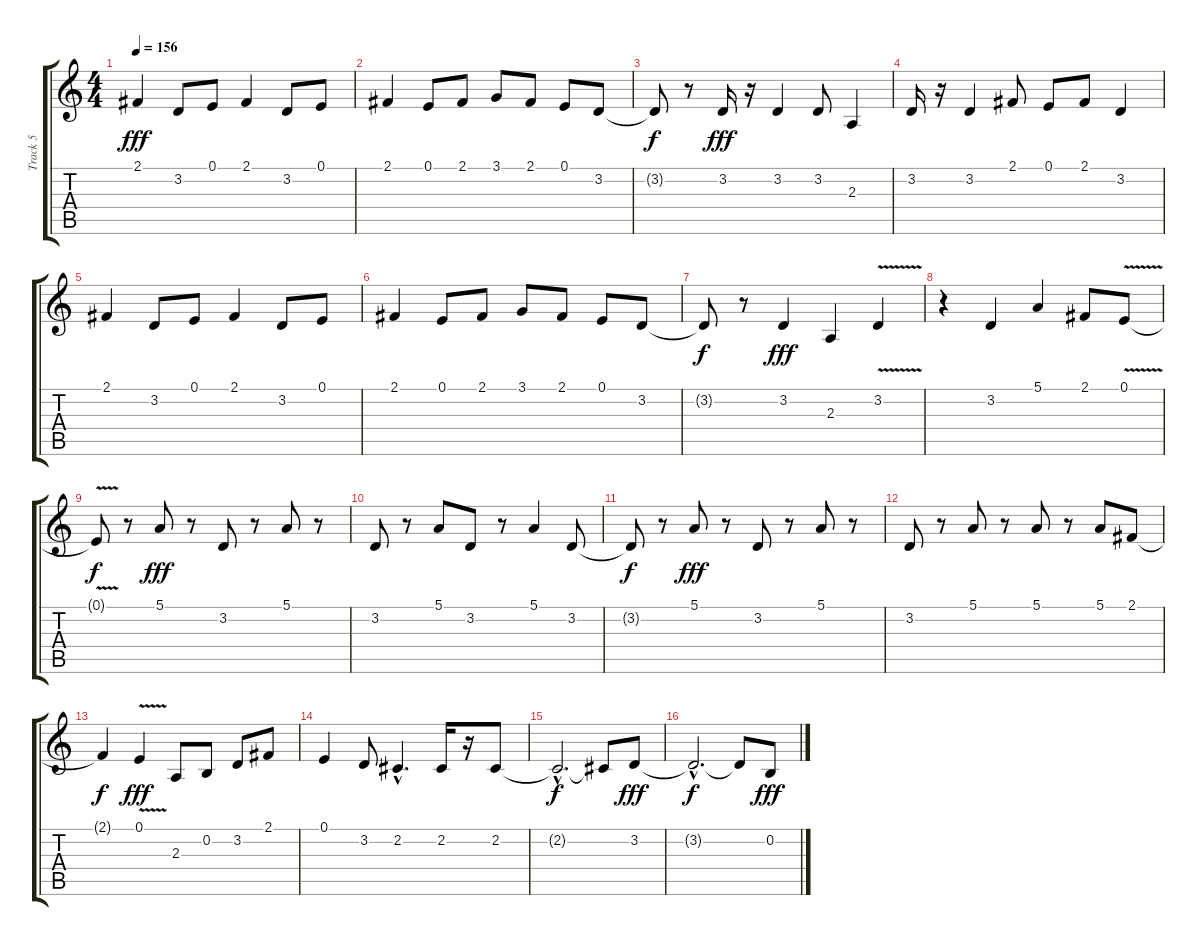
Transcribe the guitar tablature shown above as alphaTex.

\track ("Track 5" "Track 5") {instrument clarinet}
\staff {score tabs}
\tuning (E4 B3 G3 D3 A2 E2) {hide}
\ts (4 4)
\tempo 156
\clef g2
\ks c
2.1.4{dy fff} 3.2.8 0.1.8 2.1.4 3.2.8 0.1.8 |
2.1.4 0.1.8 2.1.8 3.1.8 2.1.8 0.1.8 3.2.8 |
3.2{t}.8{dy f} r.8 3.2.16{dy fff} r.16 3.2.4 3.2.8 2.3.4 |
3.2.16 r.16 3.2.4 2.1.8 0.1.8 2.1.8 3.2.4 |
2.1.4 3.2.8 0.1.8 2.1.4 3.2.8 0.1.8 |
2.1.4 0.1.8 2.1.8 3.1.8 2.1.8 0.1.8 3.2.8 |
3.2{t}.8{dy f} r.8 3.2.4{dy fff} 2.3.4 3.2{v}.4 |
r.4 3.2.4 5.1.4 2.1.8 0.1{v}.8 |
0.1{t}.8{dy f} r.8 5.1.8{dy fff} r.8 3.2.8 r.8 5.1.8 r.8 |
3.2.8 r.8 5.1.8 3.2.8 r.8 5.1.4 3.2.8 |
3.2{t}.8{dy f} r.8 5.1.8{dy fff} r.8 3.2.8 r.8 5.1.8 r.8 |
3.2.8 r.8 5.1.8 r.8 5.1.8 r.8 5.1.8 2.1.8 |
2.1{t}.4{dy f} 0.1{v}.4{dy fff} 2.3.8 0.2.8 3.2.8 2.1.8 |
0.1.4 3.2.8 2.2{hac}.4{d} 2.2.16 r.16 2.2.8 |
2.2{hac t}.2{d dy f} 2.2{t}.8 3.2.8{dy fff} |
3.2{hac t}.2{d dy f} 3.2{t}.8 0.2.8{dy fff}
